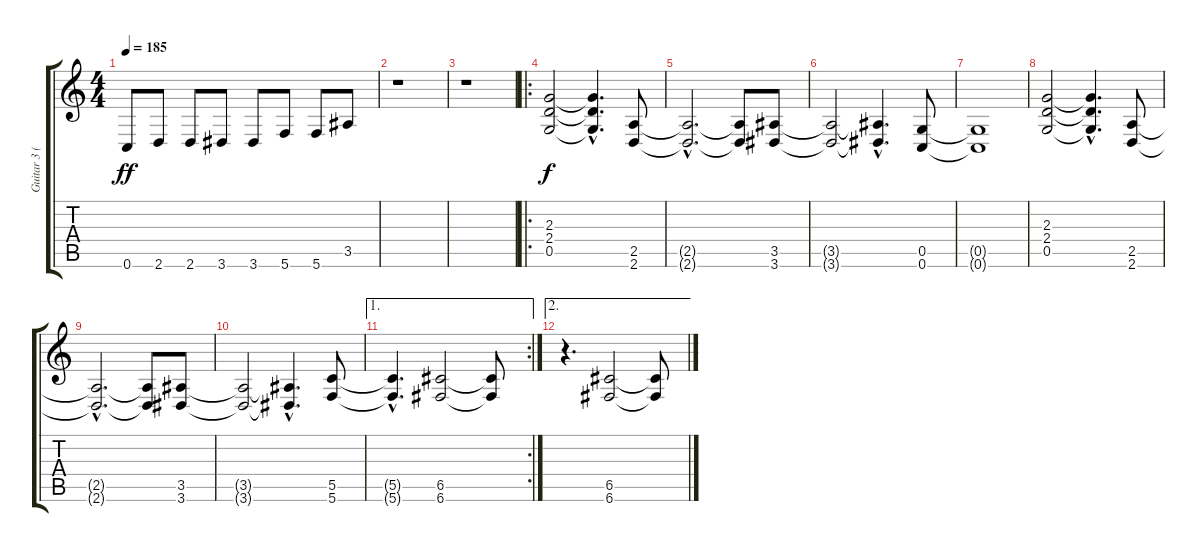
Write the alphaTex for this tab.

\track ("Guitar 3 (Rhytm)" "Guitar 3 (") {instrument distortionguitar}
\staff {score tabs}
\tuning (D4 A3 F3 C3 G2 C2) {hide}
\ts (4 4)
\tempo 185
\clef g2
\ks c
0.6.8{dy ff} 2.6.8 2.6.8 3.6.8 3.6.8 5.6.8 5.6.8 3.5.8 |
r.1 |
r.1 |
\ro
(2.3 2.4 0.5).2{dy f} (2.3{hac t} 2.4{hac t} 0.5{hac t}).4{d} (2.5 2.6).8 |
(2.5{hac t} 2.6{hac t}).2{d} (2.5{t} 2.6{t}).8 (3.5 3.6).8 |
(3.5{t} 3.6{t}).2 (3.5{hac t} 3.6{hac t}).4{d} (0.5 0.6).8 |
(0.5{t} 0.6{t}).1 |
(2.3 2.4 0.5).2 (2.3{hac t} 2.4{hac t} 0.5{hac t}).4{d} (2.5 2.6).8 |
(2.5{hac t} 2.6{hac t}).2{d} (2.5{t} 2.6{t}).8 (3.5 3.6).8 |
(3.5{t} 3.6{t}).2 (3.5{hac t} 3.6{hac t}).4{d} (5.5 5.6).8 |
\ae 1
\rc 2
(5.5{hac t} 5.6{hac t}).4{d} (6.5 6.6).2 (6.5{t} 6.6{t}).8 |
\ae 2
r.4{d} (6.5 6.6).2 (6.5{t} 6.6{t}).8
